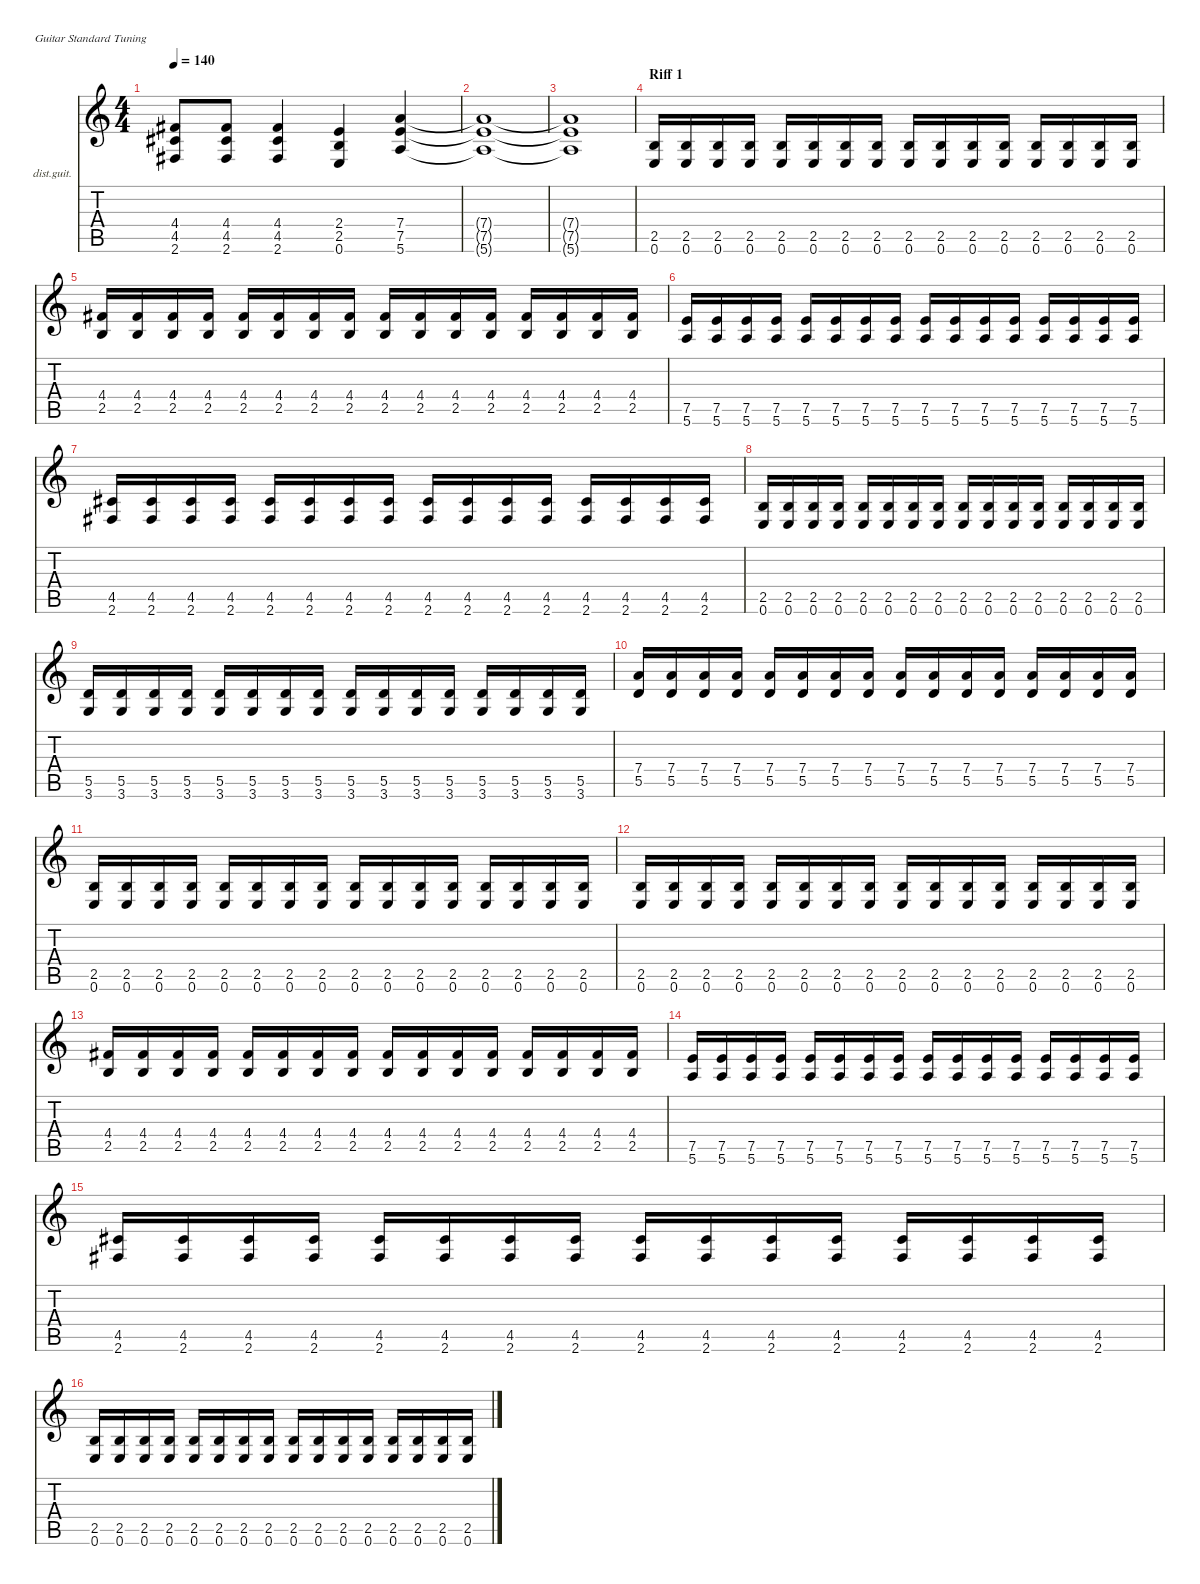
\defaultSystemsLayout 4
\hideDynamics
\bracketExtendMode nobrackets
\firstSystemTrackNameOrientation horizontal
\otherSystemsTrackNameOrientation horizontal
\track ("Rythm Guitar" "dist.guit.") {instrument distortionguitar}
\staff {score tabs}
\tuning (E4 B3 G3 D3 A2 E2)
\ts (4 4)
\tempo 140
\clef g2
\ks c
(4.4{acc #} 4.5{acc #} 2.6{acc #}).8{dy f} (4.4{acc #} 4.5{acc #} 2.6{acc #}).8 (4.4{acc #} 4.5{acc #} 2.6{acc #}).4 (2.4 2.5 0.6).4 (5.6 7.5 7.4).4 |
(5.6{t} 7.5{t} 7.4{t}).1 |
(5.6{t} 7.5{t} 7.4{t}).1 |
\section ("" "Riff 1")
(0.6 2.5).16{dy mf} (0.6 2.5).16 (0.6 2.5).16 (0.6 2.5).16 (0.6 2.5).16 (0.6 2.5).16 (0.6 2.5).16 (0.6 2.5).16 (0.6 2.5).16 (0.6 2.5).16 (0.6 2.5).16 (0.6 2.5).16 (0.6 2.5).16 (0.6 2.5).16 (0.6 2.5).16 (0.6 2.5).16 |
(2.5 4.4{acc #}).16 (2.5 4.4{acc #}).16 (2.5 4.4{acc #}).16 (2.5 4.4{acc #}).16 (2.5 4.4{acc #}).16 (2.5 4.4{acc #}).16 (2.5 4.4{acc #}).16 (2.5 4.4{acc #}).16 (2.5 4.4{acc #}).16 (2.5 4.4{acc #}).16 (2.5 4.4{acc #}).16 (2.5 4.4{acc #}).16 (2.5 4.4{acc #}).16 (2.5 4.4{acc #}).16 (2.5 4.4{acc #}).16 (2.5 4.4{acc #}).16 |
(5.6 7.5).16 (5.6 7.5).16 (5.6 7.5).16 (5.6 7.5).16 (5.6 7.5).16 (5.6 7.5).16 (5.6 7.5).16 (5.6 7.5).16 (5.6 7.5).16 (5.6 7.5).16 (5.6 7.5).16 (5.6 7.5).16 (5.6 7.5).16 (5.6 7.5).16 (5.6 7.5).16 (5.6 7.5).16 |
(2.6{acc #} 4.5{acc #}).16 (4.5{acc #} 2.6{acc #}).16 (4.5{acc #} 2.6{acc #}).16 (4.5{acc #} 2.6{acc #}).16 (4.5{acc #} 2.6{acc #}).16 (4.5{acc #} 2.6{acc #}).16 (4.5{acc #} 2.6{acc #}).16 (4.5{acc #} 2.6{acc #}).16 (2.6{acc #} 4.5{acc #}).16 (4.5{acc #} 2.6{acc #}).16 (4.5{acc #} 2.6{acc #}).16 (4.5{acc #} 2.6{acc #}).16 (4.5{acc #} 2.6{acc #}).16 (4.5{acc #} 2.6{acc #}).16 (4.5{acc #} 2.6{acc #}).16 (4.5{acc #} 2.6{acc #}).16 |
(0.6 2.5).16 (0.6 2.5).16 (0.6 2.5).16 (0.6 2.5).16 (0.6 2.5).16 (0.6 2.5).16 (0.6 2.5).16 (0.6 2.5).16 (0.6 2.5).16 (0.6 2.5).16 (0.6 2.5).16 (0.6 2.5).16 (0.6 2.5).16 (0.6 2.5).16 (0.6 2.5).16 (0.6 2.5).16 |
(3.6 5.5).16 (3.6 5.5).16 (3.6 5.5).16 (3.6 5.5).16 (3.6 5.5).16 (3.6 5.5).16 (3.6 5.5).16 (5.5 3.6).16 (3.6 5.5).16 (3.6 5.5).16 (3.6 5.5).16 (3.6 5.5).16 (3.6 5.5).16 (3.6 5.5).16 (3.6 5.5).16 (5.5 3.6).16 |
(5.5 7.4).16 (5.5 7.4).16 (5.5 7.4).16 (5.5 7.4).16 (5.5 7.4).16 (5.5 7.4).16 (5.5 7.4).16 (5.5 7.4).16 (5.5 7.4).16 (5.5 7.4).16 (5.5 7.4).16 (5.5 7.4).16 (5.5 7.4).16 (5.5 7.4).16 (5.5 7.4).16 (5.5 7.4).16 |
(0.6 2.5).16 (0.6 2.5).16 (0.6 2.5).16 (0.6 2.5).16 (0.6 2.5).16 (0.6 2.5).16 (0.6 2.5).16 (0.6 2.5).16 (0.6 2.5).16 (0.6 2.5).16 (0.6 2.5).16 (0.6 2.5).16 (0.6 2.5).16 (0.6 2.5).16 (0.6 2.5).16 (0.6 2.5).16 |
(0.6 2.5).16 (0.6 2.5).16 (0.6 2.5).16 (0.6 2.5).16 (0.6 2.5).16 (0.6 2.5).16 (0.6 2.5).16 (0.6 2.5).16 (0.6 2.5).16 (0.6 2.5).16 (0.6 2.5).16 (0.6 2.5).16 (0.6 2.5).16 (0.6 2.5).16 (0.6 2.5).16 (0.6 2.5).16 |
(2.5 4.4{acc #}).16 (2.5 4.4{acc #}).16 (2.5 4.4{acc #}).16 (2.5 4.4{acc #}).16 (2.5 4.4{acc #}).16 (2.5 4.4{acc #}).16 (2.5 4.4{acc #}).16 (2.5 4.4{acc #}).16 (2.5 4.4{acc #}).16 (2.5 4.4{acc #}).16 (2.5 4.4{acc #}).16 (2.5 4.4{acc #}).16 (2.5 4.4{acc #}).16 (2.5 4.4{acc #}).16 (2.5 4.4{acc #}).16 (2.5 4.4{acc #}).16 |
(7.5 5.6).16 (5.6 7.5).16 (5.6 7.5).16 (5.6 7.5).16 (5.6 7.5).16 (5.6 7.5).16 (5.6 7.5).16 (5.6 7.5).16 (5.6 7.5).16 (5.6 7.5).16 (5.6 7.5).16 (5.6 7.5).16 (5.6 7.5).16 (5.6 7.5).16 (5.6 7.5).16 (5.6 7.5).16 |
(2.6{acc #} 4.5{acc #}).16 (4.5{acc #} 2.6{acc #}).16 (4.5{acc #} 2.6{acc #}).16 (4.5{acc #} 2.6{acc #}).16 (4.5{acc #} 2.6{acc #}).16 (4.5{acc #} 2.6{acc #}).16 (4.5{acc #} 2.6{acc #}).16 (4.5{acc #} 2.6{acc #}).16 (2.6{acc #} 4.5{acc #}).16 (4.5{acc #} 2.6{acc #}).16 (4.5{acc #} 2.6{acc #}).16 (4.5{acc #} 2.6{acc #}).16 (4.5{acc #} 2.6{acc #}).16 (4.5{acc #} 2.6{acc #}).16 (4.5{acc #} 2.6{acc #}).16 (4.5{acc #} 2.6{acc #}).16 |
(0.6 2.5).16 (0.6 2.5).16 (0.6 2.5).16 (0.6 2.5).16 (0.6 2.5).16 (0.6 2.5).16 (0.6 2.5).16 (0.6 2.5).16 (0.6 2.5).16 (0.6 2.5).16 (0.6 2.5).16 (0.6 2.5).16 (0.6 2.5).16 (0.6 2.5).16 (0.6 2.5).16 (0.6 2.5).16
